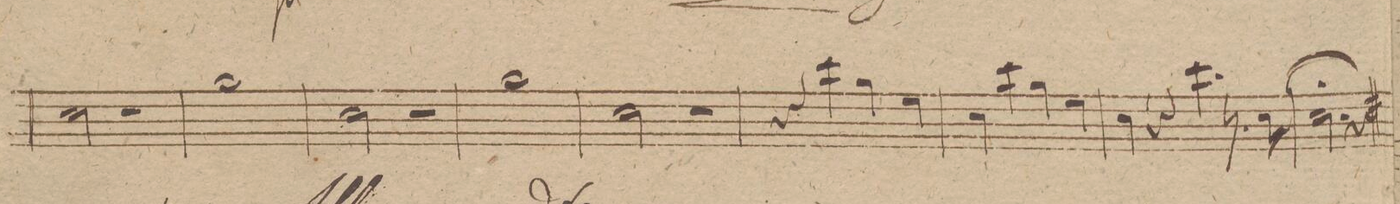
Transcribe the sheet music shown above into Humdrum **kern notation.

**kern	**dynam
*I"Fagotto 1mo	*
*clefF4	*
*k[f#c#g#d#]	*
*met(c)	*
*M4/4	*
2E\	.
2r	.
=303	=303
1B\	.
=304	=304
2E\	.
2r	.
=305	=305
1B\	.
=306	=306
2E\	.
2r	.
=307	=307
4r	.
4e\	.
4B\	.
4G#\	.
=308	=308
4E\	.
4e\	.
4B\	.
4G#\	.
=309	=309
4E\	.
4r	.
4e\	.
8.r	.
16E\	.
=310	=310
2.E\;	.
4r	.
==	==
*-	*-
